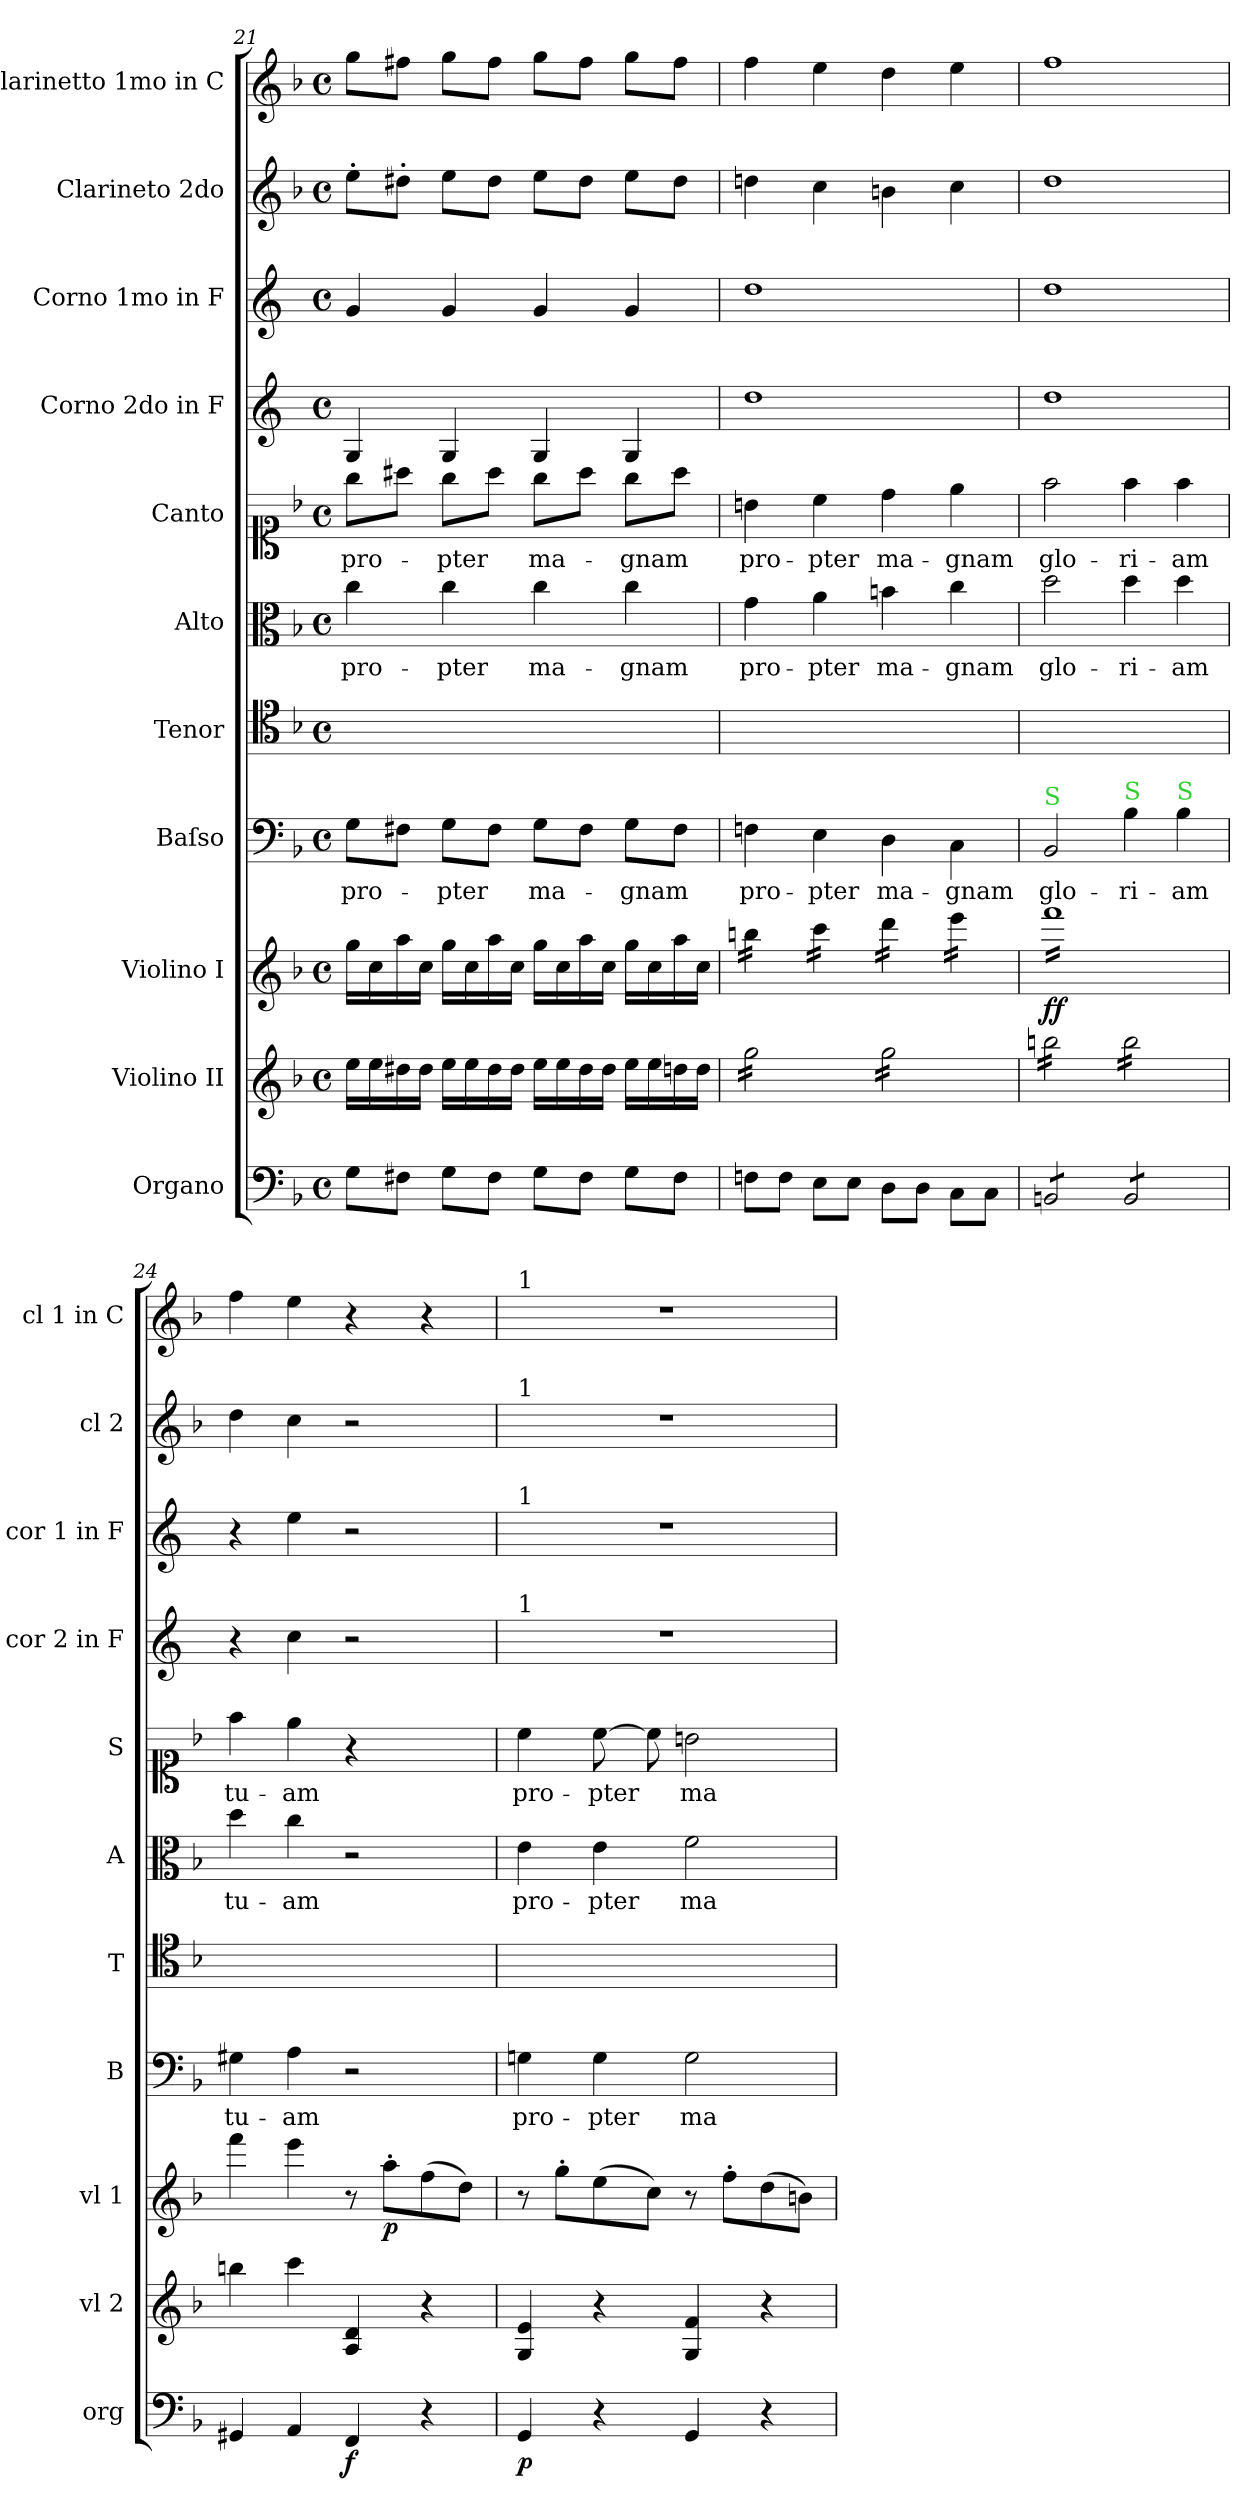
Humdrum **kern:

**kern	**dynam	**kern	**kern	**dynam	**kern	**text	**kern	**kern	**text	**kern	**text	**kern	**kern	**kern	**kern
*part11	*part11	*part10	*part9	*part9	*part8	*part8	*part7	*part6	*part6	*part5	*part5	*part4	*part3	*part2	*part1
*staff11	*staff11	*staff10	*staff9	*staff9	*staff8	*staff8	*staff7	*staff6	*staff6	*staff5	*staff5	*staff4	*staff3	*staff2	*staff1
*I"Organo	*	*I"Violino II	*I"Violino I	*	*I"Baſso	*	*I"Tenor	*I"Alto	*	*I"Canto	*	*I"Corno 2do in F	*I"Corno 1mo in F	*I"Clarineto 2do	*I"Clarinetto 1mo in C
*I'org	*	*I'vl 2	*I'vl 1	*	*I'B	*	*I'T	*I'A	*	*I'S	*	*I'cor 2 in F	*I'cor 1 in F	*I'cl 2	*I'cl 1 in C
*clefF4	*	*clefG2	*clefG2	*	*clefF4	*	*clefC4	*clefC3	*	*clefC1	*	*clefG2	*clefG2	*clefG2	*clefG2
*	*	*	*	*	*	*	*	*	*	*	*	*ITrd4c7	*ITrd4c7	*	*
*k[b-]	*	*k[b-]	*k[b-]	*	*k[b-]	*	*k[b-]	*k[b-]	*	*k[b-]	*	*k[b-]	*k[b-]	*k[b-]	*k[b-]
*F:	*	*F:	*F:	*	*F:	*	*F:	*F:	*	*F:	*	*	*	*F:	*F:
*M4/4	*	*M4/4	*M4/4	*	*M4/4	*	*M4/4	*M4/4	*	*M4/4	*	*M4/4	*M4/4	*M4/4	*M4/4
*met(c)	*	*met(c)	*met(c)	*	*met(c)	*	*met(c)	*met(c)	*	*met(c)	*	*met(c)	*met(c)	*met(c)	*met(c)
=21	=21	=21	=21	=21	=21	=21	=21	=21	=21	=21	=21	=21	=21	=21	=21
8G\L	.	16ee\LL	16gg\LL	.	8G\L	pro-	1ryy	4cc\	pro-	8gg\L	pro-	4C/	4c/	8ee'\L	8gg\L
.	.	16ee\	16cc\	.	.	.	.	.	.	.	.	.	.	.	.
8F#X\J	.	16dd#X\	16aa\	.	8F#X\J	.	.	.	.	8aa#X\J	.	.	.	8dd#X'\J	8ff#X\J
.	.	16dd#\JJ	16cc\JJ	.	.	.	.	.	.	.	.	.	.	.	.
8G\L	.	16ee\LL	16gg\LL	.	8G\L	-pter	.	4cc\	-pter	8gg\L	-pter	4C/	4c/	8ee\L	8gg\L
.	.	16ee\	16cc\	.	.	.	.	.	.	.	.	.	.	.	.
8F#\J	.	16dd#\	16aa\	.	8F#\J	.	.	.	.	8aa#\J	.	.	.	8dd#\J	8ff#\J
.	.	16dd#\JJ	16cc\JJ	.	.	.	.	.	.	.	.	.	.	.	.
8G\L	.	16ee\LL	16gg\LL	.	8G\L	ma-	.	4cc\	ma-	8gg\L	ma-	4C/	4c/	8ee\L	8gg\L
.	.	16ee\	16cc\	.	.	.	.	.	.	.	.	.	.	.	.
8F#\J	.	16dd#\	16aa\	.	8F#\J	.	.	.	.	8aa#\J	.	.	.	8dd#\J	8ff#\J
.	.	16dd#\JJ	16cc\JJ	.	.	.	.	.	.	.	.	.	.	.	.
8G\L	.	16ee\LL	16gg\LL	.	8G\L	-gnam	.	4cc\	-gnam	8gg\L	-gnam	4C/	4c/	8ee\L	8gg\L
.	.	16ee\	16cc\	.	.	.	.	.	.	.	.	.	.	.	.
8F#\J	.	16ddn\	16aa\	.	8F#\J	.	.	.	.	8aa#\J	.	.	.	8dd#\J	8ff#\J
.	.	16dd\JJ	16cc\JJ	.	.	.	.	.	.	.	.	.	.	.	.
=22	=22	=22	=22	=22	=22	=22	=22	=22	=22	=22	=22	=22	=22	=22	=22
!	!	!	!	!	!	!	!	!	!LO:LY:i	!	!LO:LY:i	!	!	!	!
*	*	*tremolo	*	*	*	*	*	*	*	*	*	*	*	*	*
*	*	*	*tremolo	*	*	*	*	*	*	*	*	*	*	*	*
8Fn\L	.	16gg\LL	16bbn\LL	.	4Fn\	pro-	1ryy	4g\	pro-	4bn\	pro-	1g	1g	4ddn\	4ff\
.	.	16gg\	16bbn\	.	.	.	.	.	.	.	.	.	.	.	.
8F\J	.	16gg\	16bbn\	.	.	.	.	.	.	.	.	.	.	.	.
.	.	16gg\	16bbn\JJ	.	.	.	.	.	.	.	.	.	.	.	.
!	!	!	!	!	!	!	!	!	!LO:LY:i	!	!LO:LY:i	!	!	!	!
8E\L	.	16gg\	16ccc\LL	.	4E\	-pter	.	4a\	-pter	4cc\	-pter	.	.	4cc\	4ee\
.	.	16gg\	16ccc\	.	.	.	.	.	.	.	.	.	.	.	.
8E\J	.	16gg\	16ccc\	.	.	.	.	.	.	.	.	.	.	.	.
.	.	16gg\JJ	16ccc\JJ	.	.	.	.	.	.	.	.	.	.	.	.
!	!	!	!	!	!	!	!	!	!LO:LY:i	!	!LO:LY:i	!	!	!	!
8D\L	.	16gg\LL	16ddd\LL	.	4D\	ma-	.	4bn\	ma-	4dd\	ma-	.	.	4bn\	4dd\
.	.	16gg\	16ddd\	.	.	.	.	.	.	.	.	.	.	.	.
8D\J	.	16gg\	16ddd\	.	.	.	.	.	.	.	.	.	.	.	.
.	.	16gg\	16ddd\JJ	.	.	.	.	.	.	.	.	.	.	.	.
!	!	!	!	!	!	!	!	!	!LO:LY:i	!	!LO:LY:i	!	!	!	!
8C\L	.	16gg\	16eee\LL	.	4C\	-gnam	.	4cc\	-gnam	4ee\	-gnam	.	.	4cc\	4ee\
.	.	16gg\	16eee\	.	.	.	.	.	.	.	.	.	.	.	.
8C\J	.	16gg\	16eee\	.	.	.	.	.	.	.	.	.	.	.	.
.	.	16gg\JJ	16eee\JJ	.	.	.	.	.	.	.	.	.	.	.	.
=23	=23	=23	=23	=23	=23	=23	=23	=23	=23	=23	=23	=23	=23	=23	=23
!	!	!	!	!	!LO:TX:a:color=limegreen:t=S	!	!	!	!	!	!	!	!	!	!
!	!	!	!	!LO:DY:b	!	!	!	!	!	!	!	!	!	!	!
*tremolo	*	*	*	*	*	*	*	*	*	*	*	*	*	*	*
8BBn/L	.	16bbn\LL	16fff\LL	ff	2BB-/	glo-	1ryy	2dd\	glo-	2ff\	glo-	1g	1g	1dd	1ff
.	.	16bbn\	16fff\	.	.	.	.	.	.	.	.	.	.	.	.
8BBn/	.	16bbn\	16fff\	.	.	.	.	.	.	.	.	.	.	.	.
.	.	16bbn\	16fff\	.	.	.	.	.	.	.	.	.	.	.	.
8BBn/	.	16bbn\	16fff\	.	.	.	.	.	.	.	.	.	.	.	.
.	.	16bbn\	16fff\	.	.	.	.	.	.	.	.	.	.	.	.
8BBn/J	.	16bbn\	16fff\	.	.	.	.	.	.	.	.	.	.	.	.
.	.	16bbn\JJ	16fff\	.	.	.	.	.	.	.	.	.	.	.	.
!	!	!	!	!	!LO:TX:a:color=limegreen:t=S	!	!	!	!	!	!	!	!	!	!
8BB/L	.	16bb\LL	16fff\	.	4B-\	-ri-	.	4dd\	-ri-	4ff\	-ri-	.	.	.	.
.	.	16bb\	16fff\	.	.	.	.	.	.	.	.	.	.	.	.
8BB/	.	16bb\	16fff\	.	.	.	.	.	.	.	.	.	.	.	.
.	.	16bb\	16fff\	.	.	.	.	.	.	.	.	.	.	.	.
!	!	!	!	!	!LO:TX:a:color=limegreen:t=S	!	!	!	!	!	!	!	!	!	!
8BB/	.	16bb\	16fff\	.	4B-\	-am	.	4dd\	-am	4ff\	-am	.	.	.	.
.	.	16bb\	16fff\	.	.	.	.	.	.	.	.	.	.	.	.
8BB/J	.	16bb\	16fff\	.	.	.	.	.	.	.	.	.	.	.	.
*Xtremolo	*	*	*	*	*	*	*	*	*	*	*	*	*	*	*
.	.	16bb\JJ	16fff\JJ	.	.	.	.	.	.	.	.	.	.	.	.
*	*	*	*Xtremolo	*	*	*	*	*	*	*	*	*	*	*	*
*	*	*Xtremolo	*	*	*	*	*	*	*	*	*	*	*	*	*
=24	=24	=24	=24	=24	=24	=24	=24	=24	=24	=24	=24	=24	=24	=24	=24
4GG#X/	.	4bbn\	4fff\	.	4G#X\	tu-	1ryy	4dd\	tu-	4ff\	tu-	4r	4r	4dd\	4ff\
4AA/	.	4ccc\	4eee\	.	4A\	-am	.	4cc\	-am	4ee\	-am	4f\	4a\	4cc\	4ee\
!	!	!	!	!	!	!	!	!	!	!LO:N:vis=4	!	!	!	!	!
4FF/	f.	4A/ 4d/	8r	.	2r	.	.	2r	.	2r	.	2r	2r	2r	4r
!	!	!	!	!LO:DY:b	!	!	!	!	!	!	!	!	!	!	!
.	.	.	8aa'\L	p	.	.	.	.	.	.	.	.	.	.	.
4r	.	4r	(8ff\	.	.	.	.	.	.	.	.	.	.	.	4r
.	.	.	8dd\J)	.	.	.	.	.	.	.	.	.	.	.	.
=25	=25	=25	=25	=25	=25	=25	=25	=25	=25	=25	=25	=25	=25	=25	=25
!	!	!	!	!	!	!	!	!	!	!	!	!	!	!	!LO:TX:a:t=1
!	!	!	!	!	!	!	!	!	!	!	!	!	!	!LO:TX:a:t=1	!
!	!	!	!	!	!	!	!	!	!	!	!	!	!LO:TX:a:t=1	!	!
!	!	!	!	!	!	!	!	!	!	!	!	!LO:TX:a:t=1	!	!	!
4GG/	p	4G/ 4e/	8r	.	4Gn\	pro-	1ryy	4e\	pro-	4cc\	pro-	1r	1r	1r	1r
.	.	.	8gg'\L	.	.	.	.	.	.	.	.	.	.	.	.
4r	.	4r	(8ee\	.	4G\	-pter	.	4e\	-pter	[8cc\	-pter	.	.	.	.
.	.	.	8cc\J)	.	.	.	.	.	.	8cc\]	.	.	.	.	.
4GG/	.	4G/ 4f/	8r	.	2G\	ma-	.	2f\	ma-	2bn\	ma-	.	.	.	.
.	.	.	8ff'\L	.	.	.	.	.	.	.	.	.	.	.	.
4r	.	4r	(8dd\	.	.	.	.	.	.	.	.	.	.	.	.
.	.	.	8bn\J)	.	.	.	.	.	.	.	.	.	.	.	.
=	=	=	=	=	=	=	=	=	=	=	=	=	=	=	=
*-	*-	*-	*-	*-	*-	*-	*-	*-	*-	*-	*-	*-	*-	*-	*-
